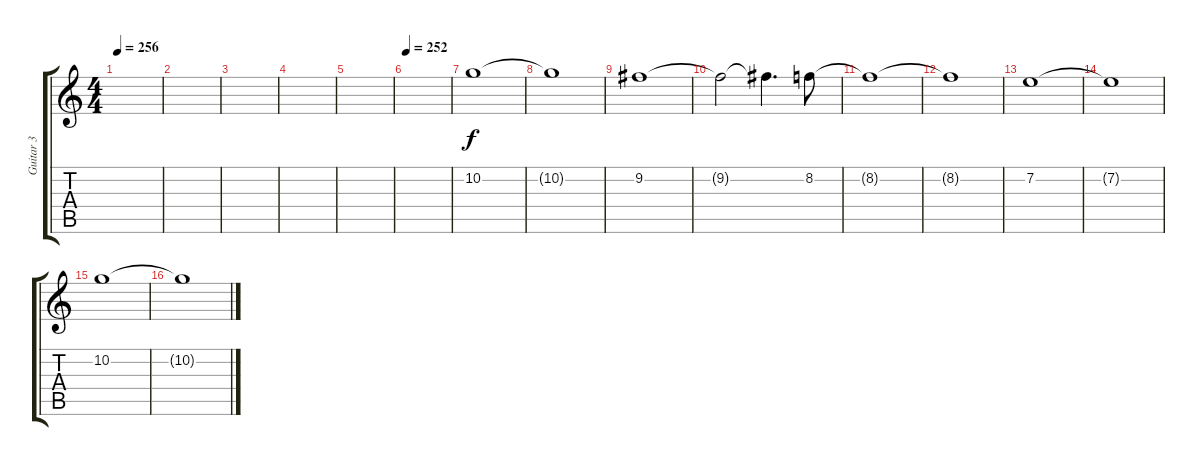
\track ("Guitar 3" "Guitar 3") {instrument distortionguitar}
\staff {score tabs}
\tuning (D4 A3 F3 C3 G2 C2) {hide}
\ts (4 4)
\tempo 256
\clef g2
\ks c
|
|
|
|
|
\tempo 252
|
10.2.1 |
10.2{t}.1 |
9.2.1 |
9.2{t}.2 9.2{t}.4{d} 8.2.8 |
8.2{t}.1 |
8.2{t}.1 |
7.2.1 |
7.2{t}.1 |
10.2.1 |
10.2{t}.1
